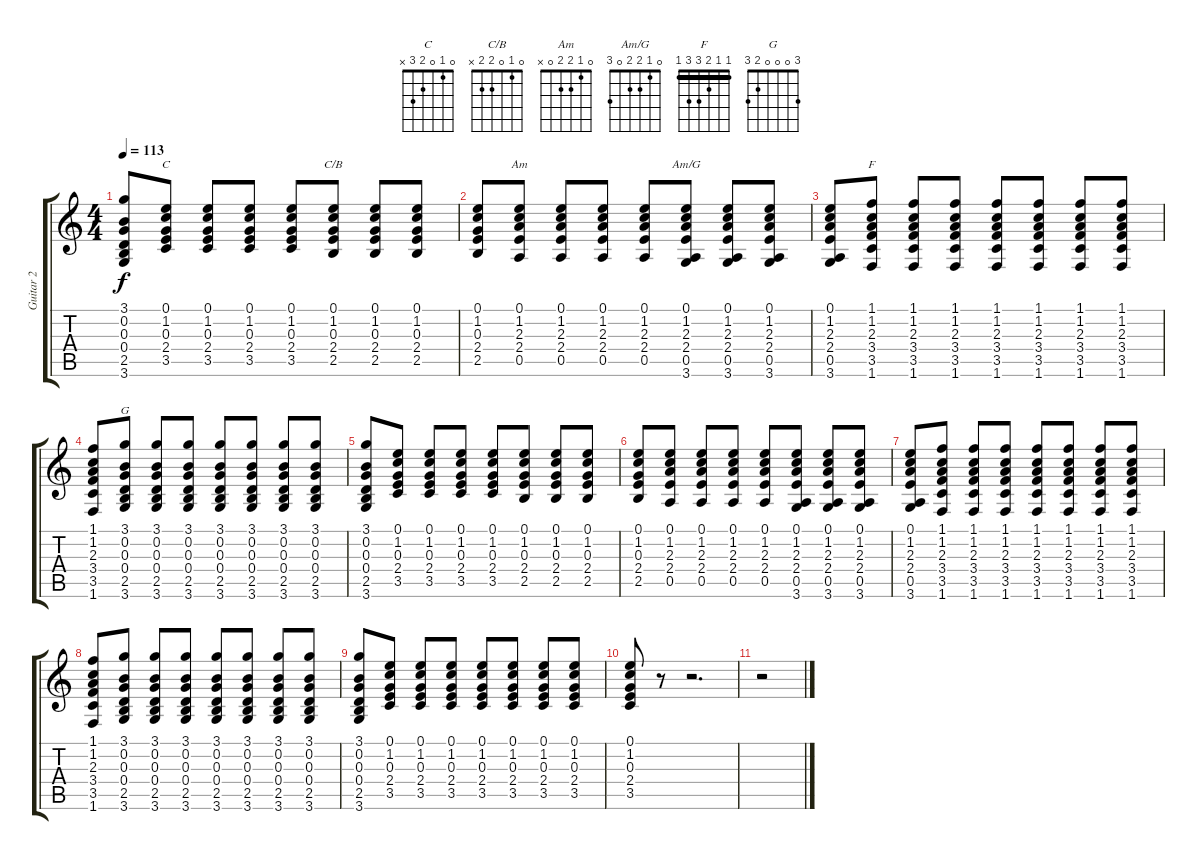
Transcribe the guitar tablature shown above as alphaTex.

\track ("Guitar 2" "Guitar 2") {instrument acousticguitarnylon}
\staff {score tabs}
\tuning (E4 B3 G3 D3 A2 E2) {hide}
\chord ("C" 0 1 0 2 3 x)
\chord ("C/B" 0 1 0 2 2 x)
\chord ("Am" 0 1 2 2 0 x)
\chord ("Am/G" 0 1 2 2 0 3)
\chord ("F" 1 1 2 3 3 1) {barre 1}
\chord ("G" 3 0 0 0 2 3)
\ts (4 4)
\tempo 113
\clef g2
\ks c
(3.1 0.2 0.3 0.4 2.5 3.6).8{dy f} (0.1 1.2 0.3 2.4 3.5).8{ch "C"} (0.1 1.2 0.3 2.4 3.5).8 (0.1 1.2 0.3 2.4 3.5).8 (0.1 1.2 0.3 2.4 3.5).8 (0.1 1.2 0.3 2.4 2.5).8{ch "C/B"} (0.1 1.2 0.3 2.4 2.5).8 (0.1 1.2 0.3 2.4 2.5).8 |
(0.1 1.2 0.3 2.4 2.5).8 (0.1 1.2 2.3 2.4 0.5).8{ch "Am"} (0.1 1.2 2.3 2.4 0.5).8 (0.1 1.2 2.3 2.4 0.5).8 (0.1 1.2 2.3 2.4 0.5).8 (0.1 1.2 2.3 2.4 0.5 3.6).8{ch "Am/G"} (0.1 1.2 2.3 2.4 0.5 3.6).8 (0.1 1.2 2.3 2.4 0.5 3.6).8 |
(0.1 1.2 2.3 2.4 0.5 3.6).8 (1.1 1.2 2.3 3.4 3.5 1.6).8{ch "F"} (1.1 1.2 2.3 3.4 3.5 1.6).8 (1.1 1.2 2.3 3.4 3.5 1.6).8 (1.1 1.2 2.3 3.4 3.5 1.6).8 (1.1 1.2 2.3 3.4 3.5 1.6).8 (1.1 1.2 2.3 3.4 3.5 1.6).8 (1.1 1.2 2.3 3.4 3.5 1.6).8 |
(1.1 1.2 2.3 3.4 3.5 1.6).8 (3.1 0.2 0.3 0.4 2.5 3.6).8{ch "G"} (3.1 0.2 0.3 0.4 2.5 3.6).8 (3.1 0.2 0.3 0.4 2.5 3.6).8 (3.1 0.2 0.3 0.4 2.5 3.6).8 (3.1 0.2 0.3 0.4 2.5 3.6).8 (3.1 0.2 0.3 0.4 2.5 3.6).8 (3.1 0.2 0.3 0.4 2.5 3.6).8 |
(3.1 0.2 0.3 0.4 2.5 3.6).8 (0.1 1.2 0.3 2.4 3.5).8 (0.1 1.2 0.3 2.4 3.5).8 (0.1 1.2 0.3 2.4 3.5).8 (0.1 1.2 0.3 2.4 3.5).8 (0.1 1.2 0.3 2.4 2.5).8 (0.1 1.2 0.3 2.4 2.5).8 (0.1 1.2 0.3 2.4 2.5).8 |
(0.1 1.2 0.3 2.4 2.5).8 (0.1 1.2 2.3 2.4 0.5).8 (0.1 1.2 2.3 2.4 0.5).8 (0.1 1.2 2.3 2.4 0.5).8 (0.1 1.2 2.3 2.4 0.5).8 (0.1 1.2 2.3 2.4 0.5 3.6).8 (0.1 1.2 2.3 2.4 0.5 3.6).8 (0.1 1.2 2.3 2.4 0.5 3.6).8 |
(0.1 1.2 2.3 2.4 0.5 3.6).8 (1.1 1.2 2.3 3.4 3.5 1.6).8 (1.1 1.2 2.3 3.4 3.5 1.6).8 (1.1 1.2 2.3 3.4 3.5 1.6).8 (1.1 1.2 2.3 3.4 3.5 1.6).8 (1.1 1.2 2.3 3.4 3.5 1.6).8 (1.1 1.2 2.3 3.4 3.5 1.6).8 (1.1 1.2 2.3 3.4 3.5 1.6).8 |
(1.1 1.2 2.3 3.4 3.5 1.6).8 (3.1 0.2 0.3 0.4 2.5 3.6).8 (3.1 0.2 0.3 0.4 2.5 3.6).8 (3.1 0.2 0.3 0.4 2.5 3.6).8 (3.1 0.2 0.3 0.4 2.5 3.6).8 (3.1 0.2 0.3 0.4 2.5 3.6).8 (3.1 0.2 0.3 0.4 2.5 3.6).8 (3.1 0.2 0.3 0.4 2.5 3.6).8 |
(3.1 0.2 0.3 0.4 2.5 3.6).8 (0.1 1.2 0.3 2.4 3.5).8 (0.1 1.2 0.3 2.4 3.5).8 (0.1 1.2 0.3 2.4 3.5).8 (0.1 1.2 0.3 2.4 3.5).8 (0.1 1.2 0.3 2.4 3.5).8 (0.1 1.2 0.3 2.4 3.5).8 (0.1 1.2 0.3 2.4 3.5).8 |
(0.1 1.2 0.3 2.4 3.5).8 r.8 r.2{d} |
r.2
